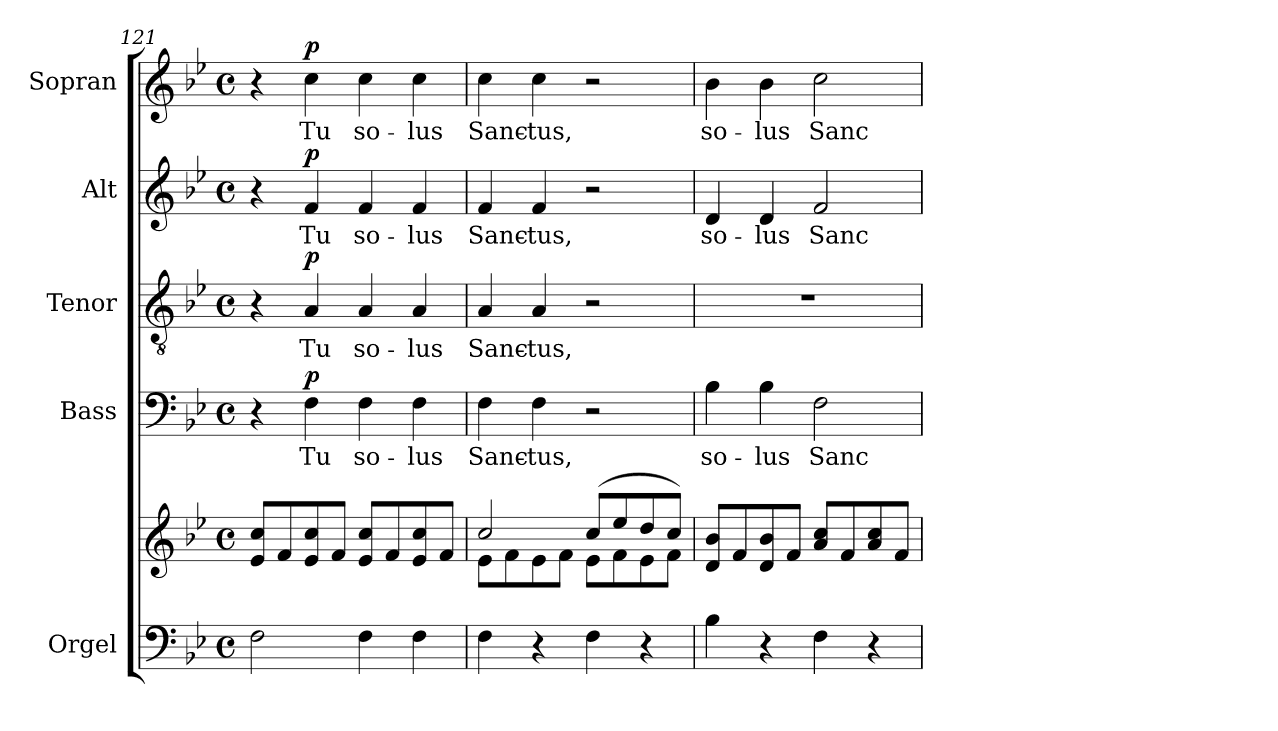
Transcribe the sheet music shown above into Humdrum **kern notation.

**kern	**kern	**kern	**text	**dynam	**kern	**text	**dynam	**kern	**text	**dynam	**kern	**text	**dynam
*part5	*part5	*part4	*part4	*part4	*part3	*part3	*part3	*part2	*part2	*part2	*part1	*part1	*part1
*staff6	*staff5	*staff4	*staff4	*staff4	*staff3	*staff3	*staff3	*staff2	*staff2	*staff2	*staff1	*staff1	*staff1
*I"Orgel	*	*I"Bass	*	*	*I"Tenor	*	*	*I"Alt	*	*	*I"Sopran	*	*
*I'Org.	*	*I'B.	*	*	*I'T.	*	*	*I'A.	*	*	*I'S.	*	*
!!LO:LB:g=z
*clefF4	*clefG2	*clefF4	*	*	*clefGv2	*	*	*clefG2	*	*	*clefG2	*	*
*k[b-e-]	*k[b-e-]	*k[b-e-]	*	*	*k[b-e-]	*	*	*k[b-e-]	*	*	*k[b-e-]	*	*
*B-:	*B-:	*B-:	*	*	*B-:	*	*	*B-:	*	*	*B-:	*	*
*M4/4	*M4/4	*M4/4	*	*	*M4/4	*	*	*M4/4	*	*	*M4/4	*	*
*met(c)	*met(c)	*met(c)	*	*	*met(c)	*	*	*met(c)	*	*	*met(c)	*	*
=121	=121	=121	=121	=121	=121	=121	=121	=121	=121	=121	=121	=121	=121
2F\	8e-/ 8cc/L	4r	.	.	4r	.	.	4r	.	.	4r	.	.
.	8f/	.	.	.	.	.	.	.	.	.	.	.	.
!	!	!	!LO:LY:b	!LO:DY:a	!	!LO:LY:b	!LO:DY:a	!	!LO:LY:b	!LO:DY:a	!	!LO:LY:b	!LO:DY:a
.	8e-/ 8cc/	4F\	Tu	p	4A/	Tu	p	4f/	Tu	p	4cc\	Tu	p
.	8f/J	.	.	.	.	.	.	.	.	.	.	.	.
!	!	!	!LO:LY:b	!	!	!LO:LY:b	!	!	!LO:LY:b	!	!	!LO:LY:b	!
4F\	8e-/ 8cc/L	4F\	so-	.	4A/	so-	.	4f/	so-	.	4cc\	so-	.
.	8f/	.	.	.	.	.	.	.	.	.	.	.	.
!	!	!	!LO:LY:b	!	!	!LO:LY:b	!	!	!LO:LY:b	!	!	!LO:LY:b	!
4F\	8e-/ 8cc/	4F\	-lus	.	4A/	-lus	.	4f/	-lus	.	4cc\	-lus	.
.	8f/J	.	.	.	.	.	.	.	.	.	.	.	.
=122	=122	=122	=122	=122	=122	=122	=122	=122	=122	=122	=122	=122	=122
*	*^	*	*	*	*	*	*	*	*	*	*	*	*
!	!	!	!	!LO:LY:b	!	!	!LO:LY:b	!	!	!LO:LY:b	!	!	!LO:LY:b	!
4F\	2cc/	8e-\L	4F\	Sanc-	.	4A/	Sanc-	.	4f/	Sanc-	.	4cc\	Sanc-	.
.	.	8f\	.	.	.	.	.	.	.	.	.	.	.	.
!	!	!	!	!LO:LY:b	!	!	!LO:LY:b	!	!	!LO:LY:b	!	!	!LO:LY:b	!
4r	.	8e-\	4F\	-tus,	.	4A/	-tus,	.	4f/	-tus,	.	4cc\	-tus,	.
.	.	8f\J	.	.	.	.	.	.	.	.	.	.	.	.
4F\	(>8cc/L	8e-\L	2r	.	.	2r	.	.	2r	.	.	2r	.	.
.	8ee-/	8f\	.	.	.	.	.	.	.	.	.	.	.	.
4r	8dd/	8e-\	.	.	.	.	.	.	.	.	.	.	.	.
.	8cc/J)	8f\J	.	.	.	.	.	.	.	.	.	.	.	.
=123	=123	=123	=123	=123	=123	=123	=123	=123	=123	=123	=123	=123	=123	=123
!	!	!	!	!LO:LY:b	!	!	!	!	!	!LO:LY:b	!	!	!LO:LY:b	!
*	*v	*v	*	*	*	*	*	*	*	*	*	*	*	*
4B-\	8d/ 8b-/L	4B-\	so-	.	1r	.	.	4d/	so-	.	4b-\	so-	.
.	8f/	.	.	.	.	.	.	.	.	.	.	.	.
!	!	!	!LO:LY:b	!	!	!	!	!	!LO:LY:b	!	!	!LO:LY:b	!
4r	8d/ 8b-/	4B-\	-lus	.	.	.	.	4d/	-lus	.	4b-\	-lus	.
.	8f/J	.	.	.	.	.	.	.	.	.	.	.	.
!	!	!	!LO:LY:b	!	!	!	!	!	!LO:LY:b	!	!	!LO:LY:b	!
4F\	8a/ 8cc/L	2F\	Sanc-	.	.	.	.	2f/	Sanc-	.	2cc\	Sanc-	.
.	8f/	.	.	.	.	.	.	.	.	.	.	.	.
4r	8a/ 8cc/	.	.	.	.	.	.	.	.	.	.	.	.
.	8f/J	.	.	.	.	.	.	.	.	.	.	.	.
=	=	=	=	=	=	=	=	=	=	=	=	=	=
*-	*-	*-	*-	*-	*-	*-	*-	*-	*-	*-	*-	*-	*-
